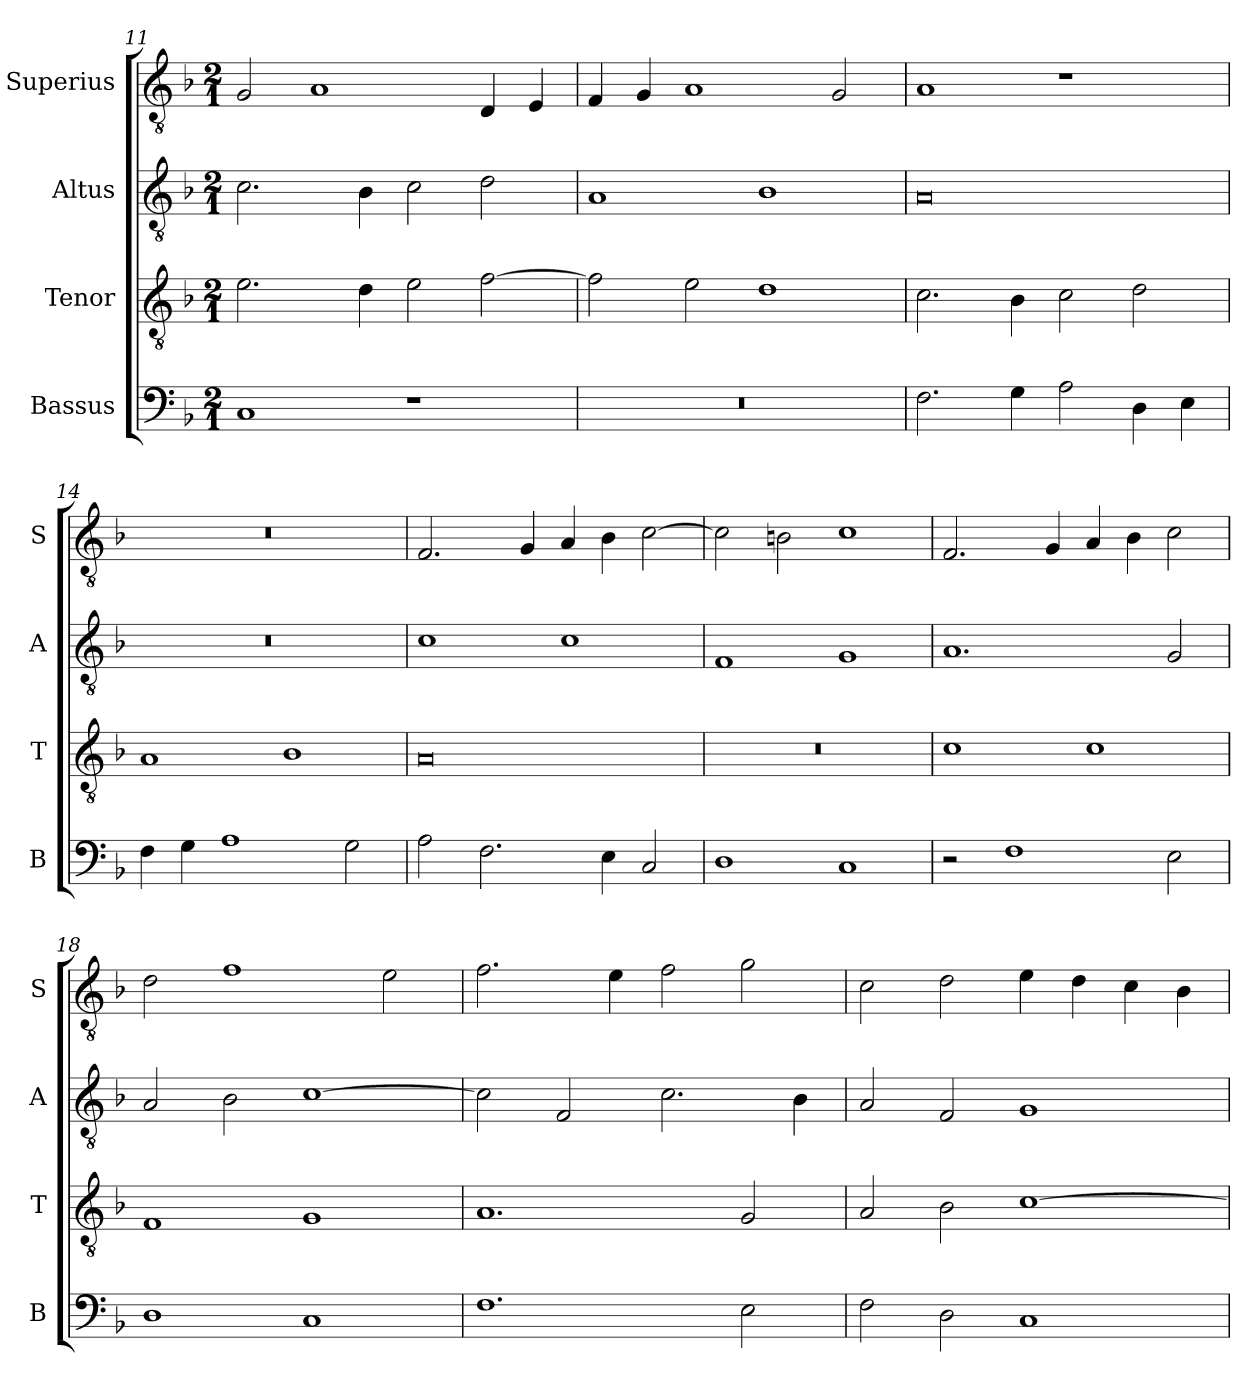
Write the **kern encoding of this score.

**kern	**kern	**kern	**kern
*part4	*part3	*part2	*part1
*staff4	*staff3	*staff2	*staff1
*I"Bassus	*I"Tenor	*I"Altus	*I"Superius
*I'B	*I'T	*I'A	*I'S
*clefF4	*clefGv2	*clefGv2	*clefGv2
*k[b-]	*k[b-]	*k[b-]	*k[b-]
*M2/1	*M2/1	*M2/1	*M2/1
=11	=11	=11	=11
1C	2.e\	2.c\	2G/
.	.	.	1A
.	4d\	4B-\	.
1r	2e\	2c\	.
.	[2f\	2d\	4D/
.	.	.	4E/
=12	=12	=12	=12
0r	2f\]	1A	4F/
.	.	.	4G/
.	2e\	.	1A
.	1d	1B-	.
.	.	.	2G/
=13	=13	=13	=13
2.F\	2.c\	0A	1A
4G\	4B-\	.	.
2A\	2c\	.	1r
4D\	2d\	.	.
4E\	.	.	.
=14	=14	=14	=14
4F\	1A	0r	0r
4G\	.	.	.
1A	.	.	.
.	1B-	.	.
2G\	.	.	.
=15	=15	=15	=15
2A\	0A	1c	2.F/
2.F\	.	.	.
.	.	.	4G/
.	.	1c	4A/
4E\	.	.	4B-\
2C/	.	.	[2c\
=16	=16	=16	=16
1D	0r	1F	2c\]
.	.	.	2Bn\
1C	.	1G	1c
=17	=17	=17	=17
2r	1c	1.A	2.F/
1F	.	.	.
.	.	.	4G/
.	1c	.	4A/
.	.	.	4B-\
2E\	.	2G/	2c\
=18	=18	=18	=18
1D	1F	2A/	2d\
.	.	2B-\	1f
1C	1G	[1c	.
.	.	.	2e\
=19	=19	=19	=19
1.F	1.A	2c\]	2.f\
.	.	2F/	.
.	.	.	4e\
.	.	2.c\	2f\
2E\	2G/	.	2g\
.	.	4B-\	.
=20	=20	=20	=20
2F\	2A/	2A/	2c\
2D\	2B-\	2F/	2d\
1C	[1c	1G	4e\
.	.	.	4d\
.	.	.	4c\
.	.	.	4B-\
=	=	=	=
*-	*-	*-	*-
